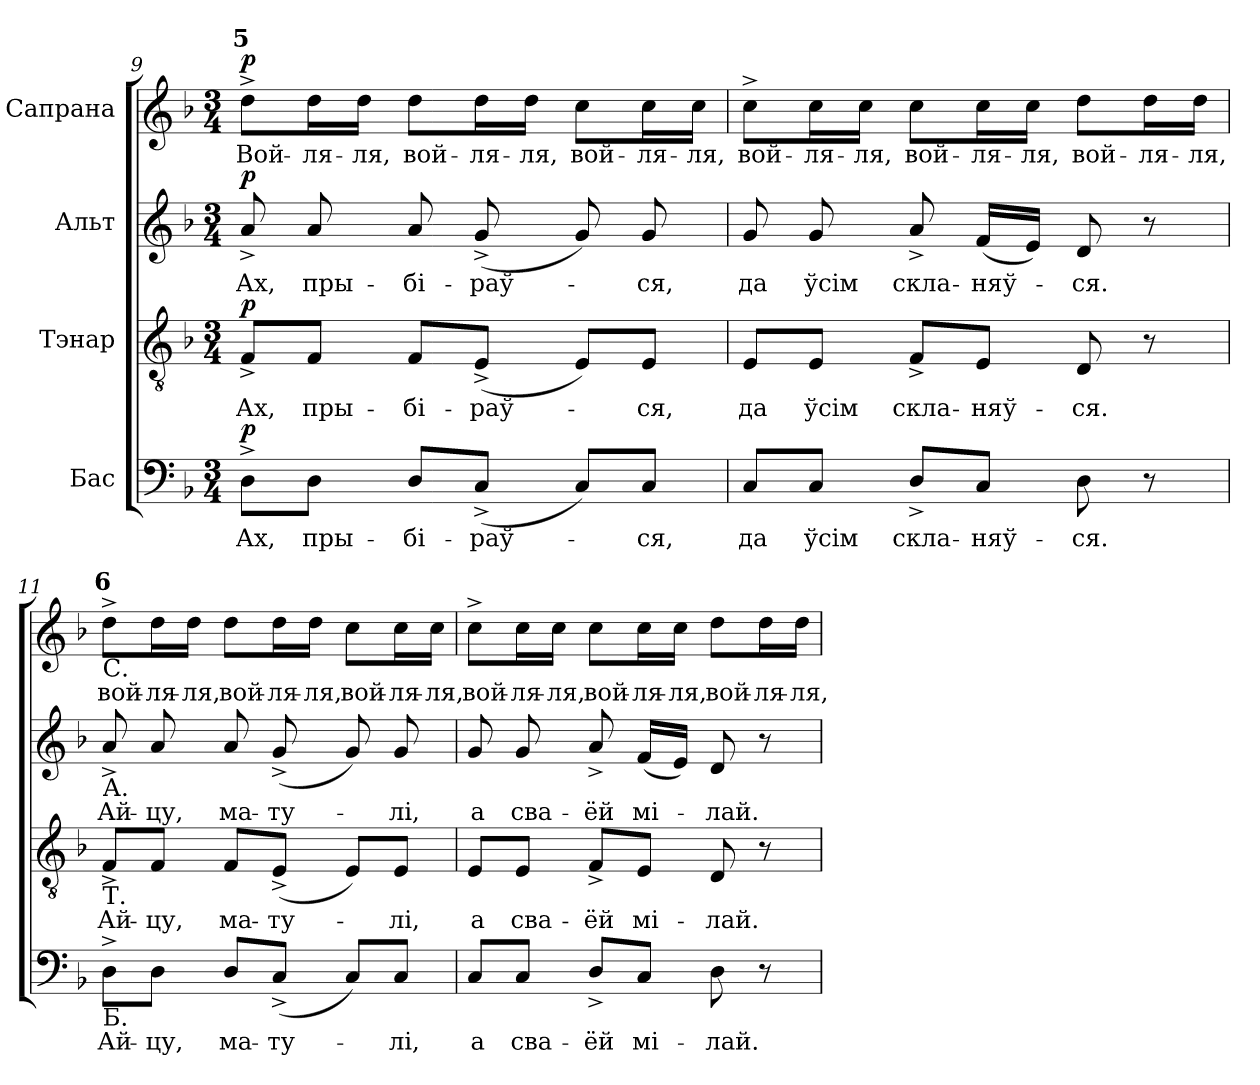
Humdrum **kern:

**kern	**text	**dynam	**kern	**text	**dynam	**kern	**text	**dynam	**kern	**text	**dynam
*part4	*part4	*part4	*part3	*part3	*part3	*part2	*part2	*part2	*part1	*part1	*part1
*staff4	*staff4	*staff4	*staff3	*staff3	*staff3	*staff2	*staff2	*staff2	*staff1	*staff1	*staff1
*I"Бас	*	*	*I"Тэнар	*	*	*I"Альт	*	*	*I"Сапрана	*	*
*clefF4	*	*	*clefGv2	*	*	*clefG2	*	*	*clefG2	*	*
*	*	*	*ITrd7c12	*	*	*	*	*	*	*	*
*k[b-]	*	*	*k[b-]	*	*	*k[b-]	*	*	*k[b-]	*	*
*d:	*	*	*d:	*	*	*d:	*	*	*d:	*	*
*M3/4	*	*	*M3/4	*	*	*M3/4	*	*	*M3/4	*	*
=9	=9	=9	=9	=9	=9	=9	=9	=9	=9	=9	=9
!	!LO:LY:b:color=#000000	!	!	!	!	!	!	!	!	!	!
!	!	!	!	!LO:LY:b:color=#000000	!	!	!	!	!	!	!
!	!	!	!	!	!	!	!LO:LY:b:color=#000000	!	!	!	!
!	!	!	!	!	!	!	!	!	!LO:TX:a:B:cj:t=5	!	!
!	!	!	!	!	!	!	!	!	!	!LO:LY:b:color=#000000	!
8D^i\L	Ах,	p	8FF^i/L	Ах,	p	8a^i/	Ах,	p	8dd^i\L	Вой-	p
!	!LO:LY:b:color=#000000	!	!	!	!	!	!	!	!	!	!
!	!	!	!	!LO:LY:b:color=#000000	!	!	!	!	!	!	!
!	!	!	!	!	!	!	!LO:LY:b:color=#000000	!	!	!	!
!	!	!	!	!	!	!	!	!	!	!LO:LY:b:color=#000000	!
8Di\J	пры-	.	8FFi/J	пры-	.	8ai/	пры-	.	16ddi\L	-ля-	.
!	!	!	!	!	!	!	!	!	!	!LO:LY:b:color=#000000	!
.	.	.	.	.	.	.	.	.	16ddi\JJ	-ля,	.
!	!LO:LY:b:color=#000000	!	!	!	!	!	!	!	!	!	!
!	!	!	!	!LO:LY:b:color=#000000	!	!	!	!	!	!	!
!	!	!	!	!	!	!	!LO:LY:b:color=#000000	!	!	!	!
!	!	!	!	!	!	!	!	!	!	!LO:LY:b:color=#000000	!
8Di/L	-бі-	.	8FFi/L	-бі-	.	8ai/	-бі-	.	8ddi\L	вой-	.
!	!LO:LY:b:color=#000000	!	!	!	!	!	!	!	!	!	!
!	!	!	!	!LO:LY:b:color=#000000	!	!	!	!	!	!	!
!	!	!	!	!	!	!	!LO:LY:b:color=#000000	!	!	!	!
!	!	!	!	!	!	!	!	!	!	!LO:LY:b:color=#000000	!
(8C^i/J	-раў-	.	(8EE^i/J	-раў-	.	(8g^i/	-раў-	.	16ddi\L	-ля-	.
!	!	!	!	!	!	!	!	!	!	!LO:LY:b:color=#000000	!
.	.	.	.	.	.	.	.	.	16ddi\JJ	-ля,	.
!	!	!	!	!	!	!	!	!	!	!LO:LY:b:color=#000000	!
8Ci/L)	.	.	8EEi/L)	.	.	8gi/)	.	.	8cci\L	вой-	.
!	!LO:LY:b:color=#000000	!	!	!	!	!	!	!	!	!	!
!	!	!	!	!LO:LY:b:color=#000000	!	!	!	!	!	!	!
!	!	!	!	!	!	!	!LO:LY:b:color=#000000	!	!	!	!
!	!	!	!	!	!	!	!	!	!	!LO:LY:b:color=#000000	!
8Ci/J	-ся,	.	8EEi/J	-ся,	.	8gi/	-ся,	.	16cci\L	-ля-	.
!	!	!	!	!	!	!	!	!	!	!LO:LY:b:color=#000000	!
.	.	.	.	.	.	.	.	.	16cci\JJ	-ля,	.
=10	=10	=10	=10	=10	=10	=10	=10	=10	=10	=10	=10
!	!LO:LY:b:color=#000000	!	!	!	!	!	!	!	!	!	!
!	!	!	!	!LO:LY:b:color=#000000	!	!	!	!	!	!	!
!	!	!	!	!	!	!	!LO:LY:b:color=#000000	!	!	!	!
!	!	!	!	!	!	!	!	!	!	!LO:LY:b:color=#000000	!
8Ci/L	да	.	8EEi/L	да	.	8gi/	да	.	8cc^i\L	вой-	.
!	!LO:LY:b:color=#000000	!	!	!	!	!	!	!	!	!	!
!	!	!	!	!LO:LY:b:color=#000000	!	!	!	!	!	!	!
!	!	!	!	!	!	!	!LO:LY:b:color=#000000	!	!	!	!
!	!	!	!	!	!	!	!	!	!	!LO:LY:b:color=#000000	!
8Ci/J	ўсім	.	8EEi/J	ўсім	.	8gi/	ўсім	.	16cci\L	-ля-	.
!	!	!	!	!	!	!	!	!	!	!LO:LY:b:color=#000000	!
.	.	.	.	.	.	.	.	.	16cci\JJ	-ля,	.
!	!LO:LY:b:color=#000000	!	!	!	!	!	!	!	!	!	!
!	!	!	!	!LO:LY:b:color=#000000	!	!	!	!	!	!	!
!	!	!	!	!	!	!	!LO:LY:b:color=#000000	!	!	!	!
!	!	!	!	!	!	!	!	!	!	!LO:LY:b:color=#000000	!
8D^i/L	скла-	.	8FF^i/L	скла-	.	8a^i/	скла-	.	8cci\L	вой-	.
!	!LO:LY:b:color=#000000	!	!	!	!	!	!	!	!	!	!
!	!	!	!	!LO:LY:b:color=#000000	!	!	!	!	!	!	!
!	!	!	!	!	!	!	!LO:LY:b:color=#000000	!	!	!	!
!	!	!	!	!	!	!	!	!	!	!LO:LY:b:color=#000000	!
8Ci/J	-няў-	.	8EEi/J	-няў-	.	(16fi/LL	-няў-	.	16cci\L	-ля-	.
!	!	!	!	!	!	!	!	!	!	!LO:LY:b:color=#000000	!
.	.	.	.	.	.	16ei/JJ)	.	.	16cci\JJ	-ля,	.
!	!LO:LY:b:color=#000000	!	!	!	!	!	!	!	!	!	!
!	!	!	!	!LO:LY:b:color=#000000	!	!	!	!	!	!	!
!	!	!	!	!	!	!	!LO:LY:b:color=#000000	!	!	!	!
!	!	!	!	!	!	!	!	!	!	!LO:LY:b:color=#000000	!
8Di\	-ся.	.	8DDi/	-ся.	.	8di/	-ся.	.	8ddi\L	вой-	.
!	!	!	!	!	!	!	!	!	!	!LO:LY:b:color=#000000	!
8r	.	.	8r	.	.	8r	.	.	16ddi\L	-ля-	.
!	!	!	!	!	!	!	!	!	!	!LO:LY:b:color=#000000	!
.	.	.	.	.	.	.	.	.	16ddi\JJ	-ля,	.
!!LO:PB:g=z
=11	=11	=11	=11	=11	=11	=11	=11	=11	=11	=11	=11
!	!LO:LY:b:color=#000000	!	!	!	!	!	!	!	!	!	!
!	!	!	!	!LO:LY:b:color=#000000	!	!	!	!	!	!	!
!	!	!	!	!	!	!	!LO:LY:b:color=#000000	!	!	!	!
!	!	!	!	!	!	!	!	!	!LO:TX:b:t=С.	!	!
!	!	!	!	!	!	!	!	!	!LO:TX:a:B:cj:t=6	!	!
!	!	!	!	!	!	!LO:TX:b:t=А.	!	!	!	!	!
!	!	!	!LO:TX:b:t=Т.	!	!	!	!	!	!	!	!
!LO:TX:b:t=Б.	!	!	!	!	!	!	!	!	!	!	!
!	!	!	!	!	!	!	!	!	!	!LO:LY:b:color=#000000	!
8D^i\L	Ай-	.	8FF^i/L	Ай-	.	8a^i/	Ай-	.	8dd^i\L	вой-	.
!	!LO:LY:b:color=#000000	!	!	!	!	!	!	!	!	!	!
!	!	!	!	!LO:LY:b:color=#000000	!	!	!	!	!	!	!
!	!	!	!	!	!	!	!LO:LY:b:color=#000000	!	!	!	!
!	!	!	!	!	!	!	!	!	!	!LO:LY:b:color=#000000	!
8Di\J	-цу,	.	8FFi/J	-цу,	.	8ai/	-цу,	.	16ddi\L	-ля-	.
!	!	!	!	!	!	!	!	!	!	!LO:LY:b:color=#000000	!
.	.	.	.	.	.	.	.	.	16ddi\JJ	-ля,	.
!	!LO:LY:b:color=#000000	!	!	!	!	!	!	!	!	!	!
!	!	!	!	!LO:LY:b:color=#000000	!	!	!	!	!	!	!
!	!	!	!	!	!	!	!LO:LY:b:color=#000000	!	!	!	!
!	!	!	!	!	!	!	!	!	!	!LO:LY:b:color=#000000	!
8Di/L	ма-	.	8FFi/L	ма-	.	8ai/	ма-	.	8ddi\L	вой-	.
!	!LO:LY:b:color=#000000	!	!	!	!	!	!	!	!	!	!
!	!	!	!	!LO:LY:b:color=#000000	!	!	!	!	!	!	!
!	!	!	!	!	!	!	!LO:LY:b:color=#000000	!	!	!	!
!	!	!	!	!	!	!	!	!	!	!LO:LY:b:color=#000000	!
(8C^i/J	-ту-	.	(8EE^i/J	-ту-	.	(8g^i/	-ту-	.	16ddi\L	-ля-	.
!	!	!	!	!	!	!	!	!	!	!LO:LY:b:color=#000000	!
.	.	.	.	.	.	.	.	.	16ddi\JJ	-ля,	.
!	!	!	!	!	!	!	!	!	!	!LO:LY:b:color=#000000	!
8Ci/L)	.	.	8EEi/L)	.	.	8gi/)	.	.	8cci\L	вой-	.
!	!LO:LY:b:color=#000000	!	!	!	!	!	!	!	!	!	!
!	!	!	!	!LO:LY:b:color=#000000	!	!	!	!	!	!	!
!	!	!	!	!	!	!	!LO:LY:b:color=#000000	!	!	!	!
!	!	!	!	!	!	!	!	!	!	!LO:LY:b:color=#000000	!
8Ci/J	-лі,	.	8EEi/J	-лі,	.	8gi/	-лі,	.	16cci\L	-ля-	.
!	!	!	!	!	!	!	!	!	!	!LO:LY:b:color=#000000	!
.	.	.	.	.	.	.	.	.	16cci\JJ	-ля,	.
=12	=12	=12	=12	=12	=12	=12	=12	=12	=12	=12	=12
!	!LO:LY:b:color=#000000	!	!	!	!	!	!	!	!	!	!
!	!	!	!	!LO:LY:b:color=#000000	!	!	!	!	!	!	!
!	!	!	!	!	!	!	!LO:LY:b:color=#000000	!	!	!	!
!	!	!	!	!	!	!	!	!	!	!LO:LY:b:color=#000000	!
8Ci/L	а	.	8EEi/L	а	.	8gi/	а	.	8cc^i\L	вой-	.
!	!LO:LY:b:color=#000000	!	!	!	!	!	!	!	!	!	!
!	!	!	!	!LO:LY:b:color=#000000	!	!	!	!	!	!	!
!	!	!	!	!	!	!	!LO:LY:b:color=#000000	!	!	!	!
!	!	!	!	!	!	!	!	!	!	!LO:LY:b:color=#000000	!
8Ci/J	сва-	.	8EEi/J	сва-	.	8gi/	сва-	.	16cci\L	-ля-	.
!	!	!	!	!	!	!	!	!	!	!LO:LY:b:color=#000000	!
.	.	.	.	.	.	.	.	.	16cci\JJ	-ля,	.
!	!LO:LY:b:color=#000000	!	!	!	!	!	!	!	!	!	!
!	!	!	!	!LO:LY:b:color=#000000	!	!	!	!	!	!	!
!	!	!	!	!	!	!	!LO:LY:b:color=#000000	!	!	!	!
!	!	!	!	!	!	!	!	!	!	!LO:LY:b:color=#000000	!
8D^i/L	-ёй	.	8FF^i/L	-ёй	.	8a^i/	-ёй	.	8cci\L	вой-	.
!	!LO:LY:b:color=#000000	!	!	!	!	!	!	!	!	!	!
!	!	!	!	!LO:LY:b:color=#000000	!	!	!	!	!	!	!
!	!	!	!	!	!	!	!LO:LY:b:color=#000000	!	!	!	!
!	!	!	!	!	!	!	!	!	!	!LO:LY:b:color=#000000	!
8Ci/J	мі-	.	8EEi/J	мі-	.	(16fi/LL	мі-	.	16cci\L	-ля-	.
!	!	!	!	!	!	!	!	!	!	!LO:LY:b:color=#000000	!
.	.	.	.	.	.	16ei/JJ)	.	.	16cci\JJ	-ля,	.
!	!LO:LY:b:color=#000000	!	!	!	!	!	!	!	!	!	!
!	!	!	!	!LO:LY:b:color=#000000	!	!	!	!	!	!	!
!	!	!	!	!	!	!	!LO:LY:b:color=#000000	!	!	!	!
!	!	!	!	!	!	!	!	!	!	!LO:LY:b:color=#000000	!
8Di\	-лай.	.	8DDi/	-лай.	.	8di/	-лай.	.	8ddi\L	вой-	.
!	!	!	!	!	!	!	!	!	!	!LO:LY:b:color=#000000	!
8r	.	.	8r	.	.	8r	.	.	16ddi\L	-ля-	.
!	!	!	!	!	!	!	!	!	!	!LO:LY:b:color=#000000	!
.	.	.	.	.	.	.	.	.	16ddi\JJ	-ля,	.
=	=	=	=	=	=	=	=	=	=	=	=
*-	*-	*-	*-	*-	*-	*-	*-	*-	*-	*-	*-
